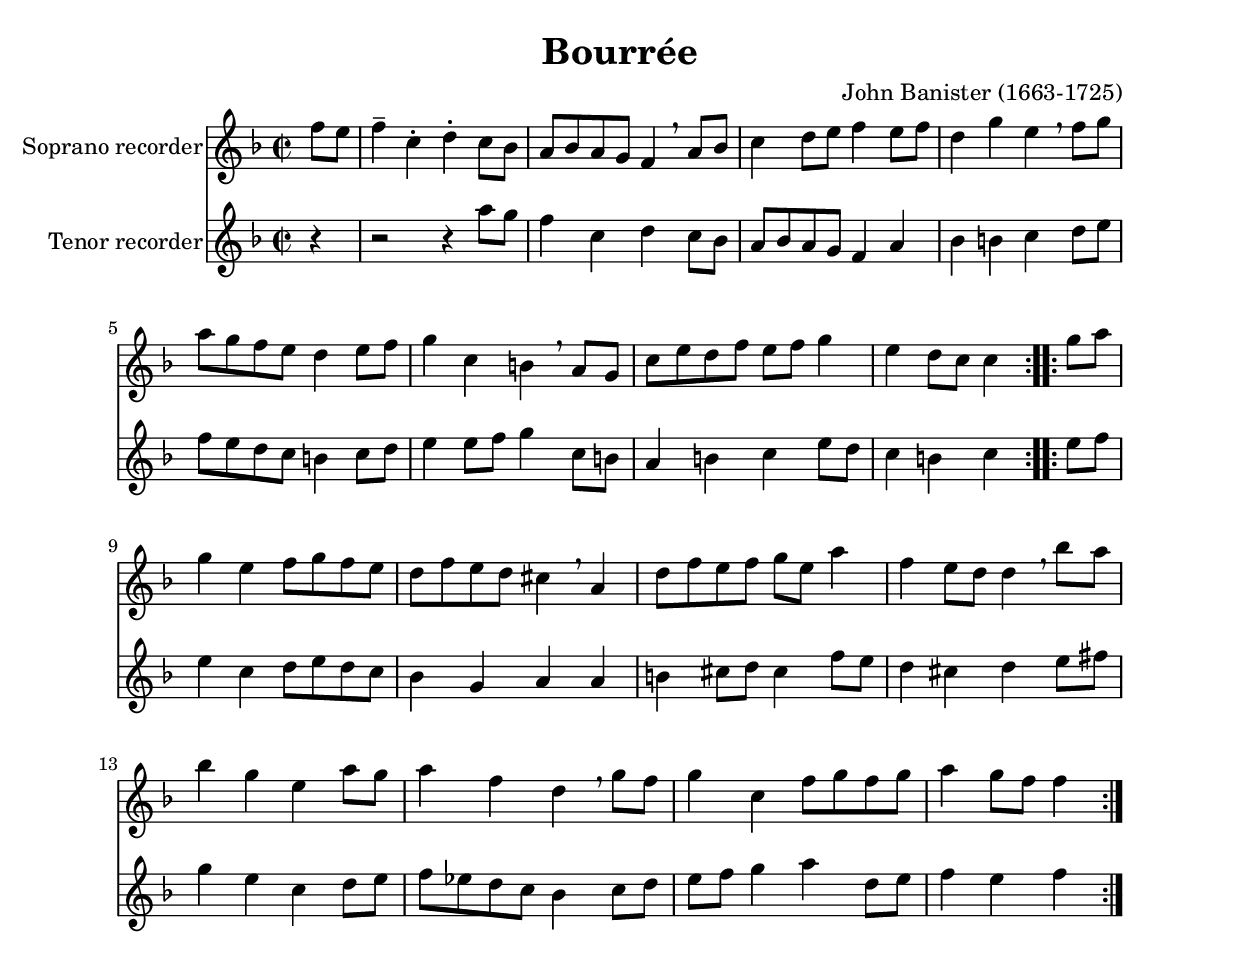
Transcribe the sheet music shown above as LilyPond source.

\version "2.22.1"
\language "italiano"

\header {
  title = "Bourrée"
  composer = "John Banister (1663-1725)"
}


global = {
  \key re \minor
  \time 2/2
}

sopranoRecorder = \relative do'' {
  \global
  
  \repeat volta 2 {
    \partial 4 fa8 mi
    fa4 -- do -. re -. do8 sib
    la8 sib la sol fa4 \breathe la8 sib
    do4 re8 mi fa4 mi8 fa
    re4 sol mi \breathe fa8 sol
    la8 sol fa mi re4 mi8 fa
    sol4 do, si \breathe la8 sol
    do8 mi re fa mi fa sol4
    mi4 re8 do do4
  }
  
  \repeat volta 2 {
    \partial 4 sol'8 la
    sol4 mi fa8 sol fa mi
    re8 fa mi re dod4 \breathe la
    re8 fa mi fa sol mi la4
    fa4 mi8 re re4 \breathe sib'8 la
    sib4 sol mi la8 sol
    la4 fa re \breathe sol8 fa
    sol4 do, fa8 sol fa sol
    la4 sol8 fa fa4
  }
}

tenorRecorder = \relative do'' {
  \global
  
  r4
  r2 r4 la'8 sol
  fa4 do re do8 sib
  la8 sib la sol fa4 la
  sib4 si do re8 mi
  fa8 mi re do si4 do8 re
  mi4 mi8 fa sol4 do,8 si
  la4 si do mi8 re
  do4 si do
  
  mi8 fa
  mi4 do re8 mi re do
  sib4 sol la la
  si4 dod8 re dod4 fa8 mi
  re4 dod re mi8 fad
  sol4 mi do re8 mi
  fa8 mib re do sib4 do8 re
  mi8 fa sol4 la re,8 mi
  fa4 mi fa
}


\book{
  \paper {
    left-margin = 20\mm
    right-margin = 20\mm
    top-margin = 20\mm
    bottom-margin = 20\mm
  }

  \score {
    <<
      \new Staff \with { instrumentName = "Soprano recorder" midiInstrument = "recorder" } \sopranoRecorder
      \new Staff \with { instrumentName = "Tenor recorder" midiInstrument = "recorder" } \tenorRecorder
    >>
    \layout {
      \context{
        \Staff
        \override BreathingSign.text = \markup { \musicglyph "comma" }
      }
    }
    \midi {
      \tempo 2=64
    }
  }
}